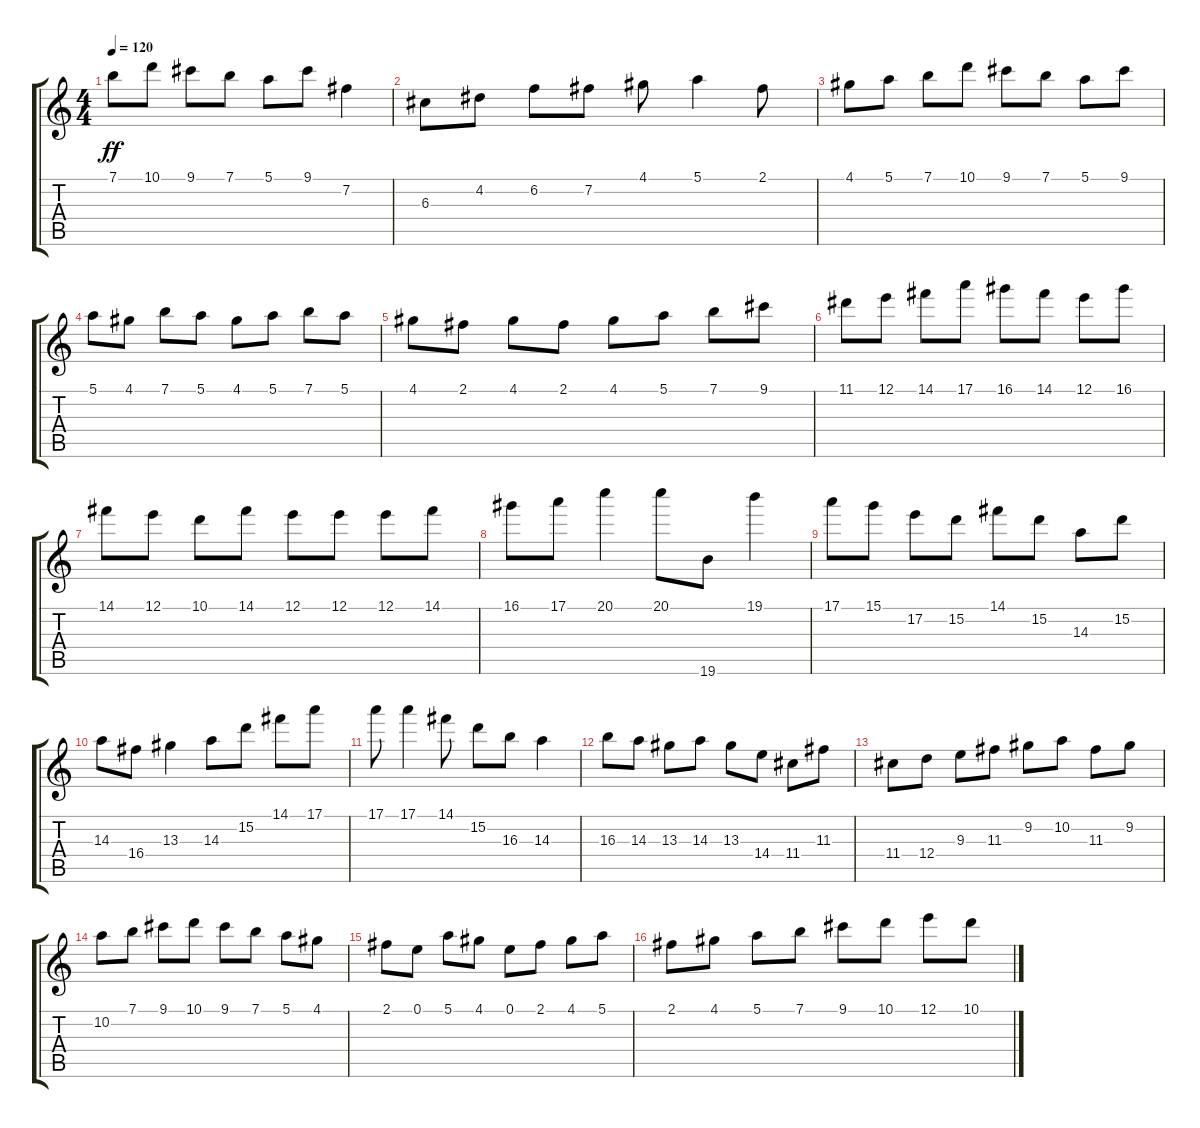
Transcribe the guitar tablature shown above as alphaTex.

\track "" {instrument acousticguitarnylon}
\staff {score tabs}
\tuning (E4 B3 G3 D3 A2 E2) {hide}
\ts (4 4)
\tempo 120
\clef g2
\ks c
7.1.8{dy ff} 10.1.8 9.1.8 7.1.8 5.1.8 9.1.8 7.2.4 |
6.3.8 4.2.8 6.2.8 7.2.8 4.1.8 5.1.4 2.1.8 |
4.1.8 5.1.8 7.1.8 10.1.8 9.1.8 7.1.8 5.1.8 9.1.8 |
5.1.8 4.1.8 7.1.8 5.1.8 4.1.8 5.1.8 7.1.8 5.1.8 |
4.1.8 2.1.8 4.1.8 2.1.8 4.1.8 5.1.8 7.1.8 9.1.8 |
11.1.8 12.1.8 14.1.8 17.1.8 16.1.8 14.1.8 12.1.8 16.1.8 |
14.1.8 12.1.8 10.1.8 14.1.8 12.1.8 12.1.8 12.1.8 14.1.8 |
16.1.8 17.1.8 20.1.4 20.1.8 19.6.8 19.1.4 |
17.1.8 15.1.8 17.2.8 15.2.8 14.1.8 15.2.8 14.3.8 15.2.8 |
14.3.8 16.4.8 13.3.4 14.3.8 15.2.8 14.1.8 17.1.8 |
17.1.8 17.1.4 14.1.8 15.2.8 16.3.8 14.3.4 |
16.3.8 14.3.8 13.3.8 14.3.8 13.3.8 14.4.8 11.4.8 11.3.8 |
11.4.8 12.4.8 9.3.8 11.3.8 9.2.8 10.2.8 11.3.8 9.2.8 |
10.2.8 7.1.8 9.1.8 10.1.8 9.1.8 7.1.8 5.1.8 4.1.8 |
2.1.8 0.1.8 5.1.8 4.1.8 0.1.8 2.1.8 4.1.8 5.1.8 |
2.1.8 4.1.8 5.1.8 7.1.8 9.1.8 10.1.8 12.1.8 10.1.8
